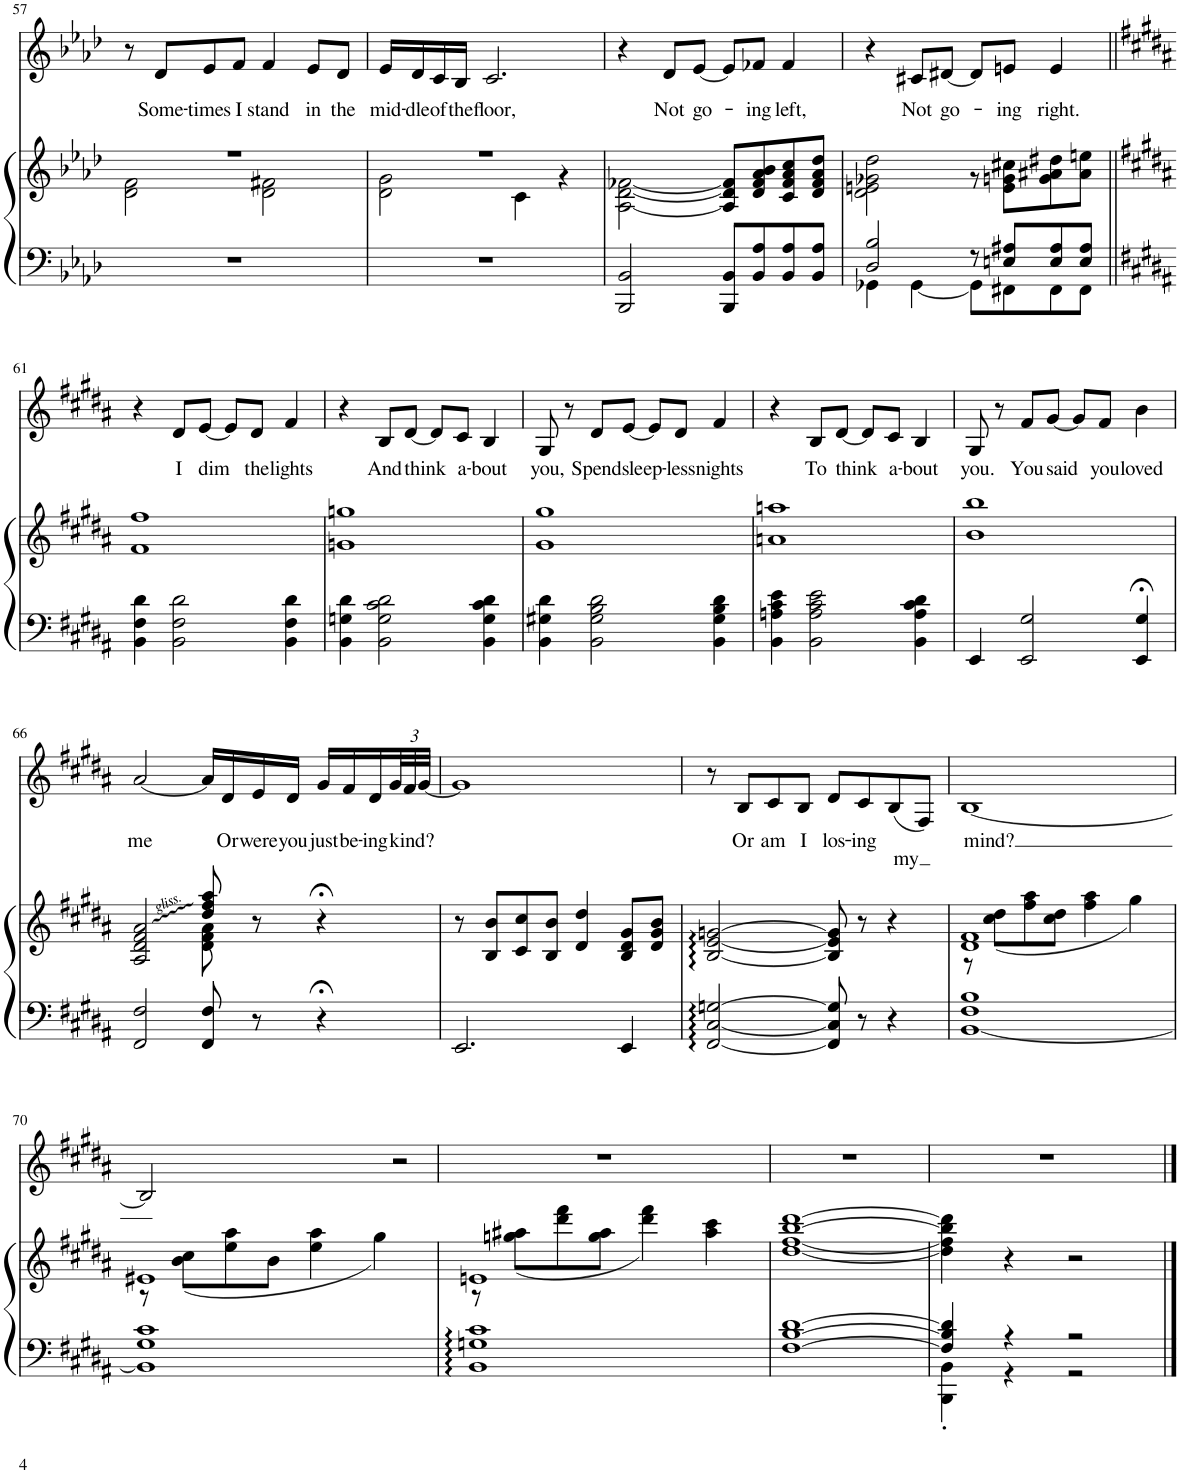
**kern	**kern	**kern	**text
*part2	*part2	*part1	*part1
*staff3	*staff2	*staff1	*staff1
*I"Piano	*	*I"Voice	*
*I'Pno	*	*	*
!!LO:PB:g=z
*clefF4	*clefG2	*clefG2	*
*k[b-e-a-d-]	*k[b-e-a-d-]	*k[b-e-a-d-]	*
*M4/4	*M4/4	*M4/4	*
*met(c)	*met(c)	*met(c)	*
=57	=57	=57	=57
*	*^	*	*
1r	1r	2d-\ 2f\	8r	.
!	!	!	!	!LO:LY:b
.	.	.	8d-/L	Some-
!	!	!	!	!LO:LY:b
.	.	.	8e-/	-times
!	!	!	!	!LO:LY:b
.	.	.	8f/J	I
!	!	!	!	!LO:LY:b
.	.	2d-\ 2f#X\	4f/	stand
!	!	!	!	!LO:LY:b
.	.	.	8e-/L	in
!	!	!	!	!LO:LY:b
.	.	.	8d-/J	the
=58	=58	=58	=58	=58
!	!	!	!	!LO:LY:b
1r	1r	2d-\ 2g\	16e-/LL	mid-
!	!	!	!	!LO:LY:b
.	.	.	16d-/	-dle
!	!	!	!	!LO:LY:b
.	.	.	16c/	of
!	!	!	!	!LO:LY:b
.	.	.	16B-/JJ	the
!	!	!	!	!LO:LY:b
.	.	.	2.c/	floor,
.	.	4c\	.	.
.	.	4r	.	.
=59	=59	=59	=59	=59
2BBB-/ 2BB-/	1ryy	[2A-\ [2d-\ [2f-X\	4r	.
!	!	!	!	!LO:LY:b
.	.	.	8d-/L	Not
!	!	!	!	!LO:LY:b
.	.	.	[8e-/J	-go-
8BBB-/ 8BB-/L	.	8A-/] 8d-/] 8f-/]L	8e-/L]	.
!	!	!	!	!LO:LY:b
8BB-/ 8A-/	.	8d-/ 8f-/ 8a-/ 8b-/	8f-X/J	-ing
!	!	!	!	!LO:LY:b
8BB-/ 8A-/	.	8c/ 8f-/ 8a-/ 8cc/	4f-/	left,
8BB-/ 8A-/J	.	8d-/ 8f-/ 8a-/ 8dd-/J	.	.
=60	=60	=60	=60	=60
*^	*	*	*	*
2D-/ 2B-/	4GG-X\	1ryy	2d-\ 2en\ 2g-X\ 2dd-\	4r	.
!	!	!	!	!	!LO:LY:b
.	[4GG-\	.	.	8c#X/L	Not
!	!	!	!	!	!LO:LY:b
.	.	.	.	[8d#X/J	go-
8r	8GG-\L]	.	8r	8d#/L]	.
!	!	!	!	!	!LO:LY:b
8En/ 8A#X/L	8FF#X\	.	8e\ 8gn\ 8cc#X\L	8en/J	-ing
!	!	!	!	!	!LO:LY:b
8E/ 8A#/	8FF#\	.	8g\ 8a#X\ 8dd#X\	4e/	right.
8E/ 8A#/J	8FF#\J	.	8a#\ 8een\J	.	.
*v	*v	*	*	*	*
*	*v	*v	*	*
!!LO:LB:g=z
=61||	=61||	=61||	=61||
*k[f#c#g#d#a#]	*k[f#c#g#d#a#]	*k[f#c#g#d#a#]	*
4BB\ 4F#\ 4d#\	1f# 1ff#	4r	.
!	!	!	!LO:LY:b
2BB\ 2F#\ 2d#\	.	8d#/L	I
!	!	!	!LO:LY:b
.	.	[8e/J	dim
.	.	8e/L]	.
!	!	!	!LO:LY:b
.	.	8d#/J	the
!	!	!	!LO:LY:b
4BB\ 4F#\ 4d#\	.	4f#/	lights
=62	=62	=62	=62
4BB\ 4Gn\ 4d#\	1gn 1ggn	4r	.
!	!	!	!LO:LY:b
2BB\ 2G\ 2c#\ 2d#\	.	8B/L	And
!	!	!	!LO:LY:b
.	.	[8d#/J	think
.	.	8d#/L]	.
!	!	!	!LO:LY:b
.	.	8c#/J	a-
!	!	!	!LO:LY:b
4BB\ 4G\ 4c#\ 4d#\	.	4B/	-bout
=63	=63	=63	=63
!	!	!	!LO:LY:b
4BB\ 4G#X\ 4d#\	1g# 1gg#	8G#/	you,
.	.	8r	.
!	!	!	!LO:LY:b
2BB\ 2G#\ 2B\ 2d#\	.	8d#/L	Spend
!	!	!	!LO:LY:b
.	.	[8e/J	-sleep-
.	.	8e/L]	.
!	!	!	!LO:LY:b
.	.	8d#/J	-less
!	!	!	!LO:LY:b
4BB\ 4G#\ 4B\ 4d#\	.	4f#/	nights
=64	=64	=64	=64
4BB\ 4An\ 4c#\ 4e\	1an 1aan	4r	.
!	!	!	!LO:LY:b
2BB\ 2A\ 2c#\ 2e\	.	8B/L	To
!	!	!	!LO:LY:b
.	.	[8d#/J	think
.	.	8d#/L]	.
!	!	!	!LO:LY:b
.	.	8c#/J	a-
!	!	!	!LO:LY:b
4BB\ 4A\ 4c#\ 4d#\	.	4B/	-bout
=65	=65	=65	=65
!	!	!	!LO:LY:b
4EE/	1b 1bb	8G#/	you.
.	.	8r	.
!	!	!	!LO:LY:b
2EE/ 2G#/	.	8f#/L	You
!	!	!	!LO:LY:b
.	.	[8g#/J	said
.	.	8g#/L]	.
!	!	!	!LO:LY:b
.	.	8f#/J	you
!	!	!	!LO:LY:b
4EE/;< 4G#/;<	.	4b\	loved
!!LO:LB:g=z
=66	=66	=66	=66
*	*^	*	*
!	!	!	!	!LO:LY:b
2FF#/ 2F#/	2A#/ 2d#/ 2f#/ 2a#/	2ryy	[2a#/	me
8FF#/ 8F#/	8dd#/ 8ff#/ 8aa#/	8d#\ 8f#\ 8a#\	16a#/LL]	.
!	!	!	!	!LO:LY:b
.	.	.	16d#/	Or
!	!	!	!	!LO:LY:b
8r	8r	4.ryy	16e/	were
!	!	!	!	!LO:LY:b
.	.	.	16d#/JJ	you
!	!	!	!	!LO:LY:b
4r;<	4r;<	.	16g#/LL	just
!	!	!	!	!LO:LY:b
.	.	.	16f#/	be-
!	!	!	!	!LO:LY:b
.	.	.	16d#/	-ing
*	*	*	*Xbrackettup	*
!	!	!	!	!LO:LY:b
.	.	.	48g#/L	kind?
.	.	.	48f#/	.
.	.	.	[48g#/JJJ	.
*	*v	*v	*	*
=67	=67	=67	=67
2.EE/	8r	1g#]	.
.	8B/ 8b/L	.	.
.	8c#/ 8cc#/	.	.
.	8B/ 8b/J	.	.
.	4d#/ 4dd#/	.	.
4EE/	8B/ 8d#/ 8g#/L	.	.
.	8d#/ 8g#/ 8b/J	.	.
=68	=68	=68	=68
[2FF#/ [2C#/ [2Gn/	[2B/ [2e/ [2gn/	8r	.
!	!	!	!LO:LY:b
.	.	8B/L	Or
!	!	!	!LO:LY:b
.	.	8c#/	am
!	!	!	!LO:LY:b
.	.	8B/J	I
!	!	!	!LO:LY:b
8FF#/] 8C#/] 8G/]	8B/] 8e/] 8g/]	8d#/L	los-
!	!	!	!LO:LY:b
8r	8r	8c#/	-ing
!	!	!	!LO:LY:b
4r	4r	(8B/	my
.	.	8F#/J)	.
=69	=69	=69	=69
*	*^	*	*
!	!	!	!	!LO:LY:b
[1BB 1F# 1B	1d# 1f#	8r	[1B	mind?
.	.	(8cc#\ 8dd#\L	.	.
.	.	8ff#\ 8aa#\	.	.
.	.	8cc#\ 8dd#\J	.	.
.	.	4ff#\ 4aa#\	.	.
.	.	4gg#\)	.	.
!!LO:LB:g=z
=70	=70	=70	=70	=70
1BB] 1G# 1c#	1e#X	8r	2B/]	.
.	.	(8b\ 8cc#\L	.	.
.	.	8ee\ 8aa#\	.	.
.	.	8b\J	.	.
.	.	4ee\ 4aa#\	2r	.
.	.	4gg#\)	.	.
=71	=71	=71	=71	=71
1BB 1Gn 1c#	1en	8r	1r	.
.	.	(8ggn\ 8aa#X\L	.	.
.	.	8ddd#\ 8fff#\	.	.
.	.	8gg\ 8aa#\J	.	.
.	.	4ddd#\ 4fff#\)	.	.
.	.	4aa#\ 4ccc#\	.	.
*	*v	*v	*	*
=72	=72	=72	=72
[1F# [1B [1d#	[1dd# [1ff# [1bb [1ddd#	1r	.
=73	=73	=73	=73
*^	*	*	*
4F#/] 4B/] 4d#/]	4BBB\' 4BB\'	4dd#\] 4ff#\] 4bb\] 4ddd#\]	1r	.
4r	4r	4r	.	.
2r	2r	2r	.	.
*v	*v	*	*	*
==	==	==	==
*-	*-	*-	*-
